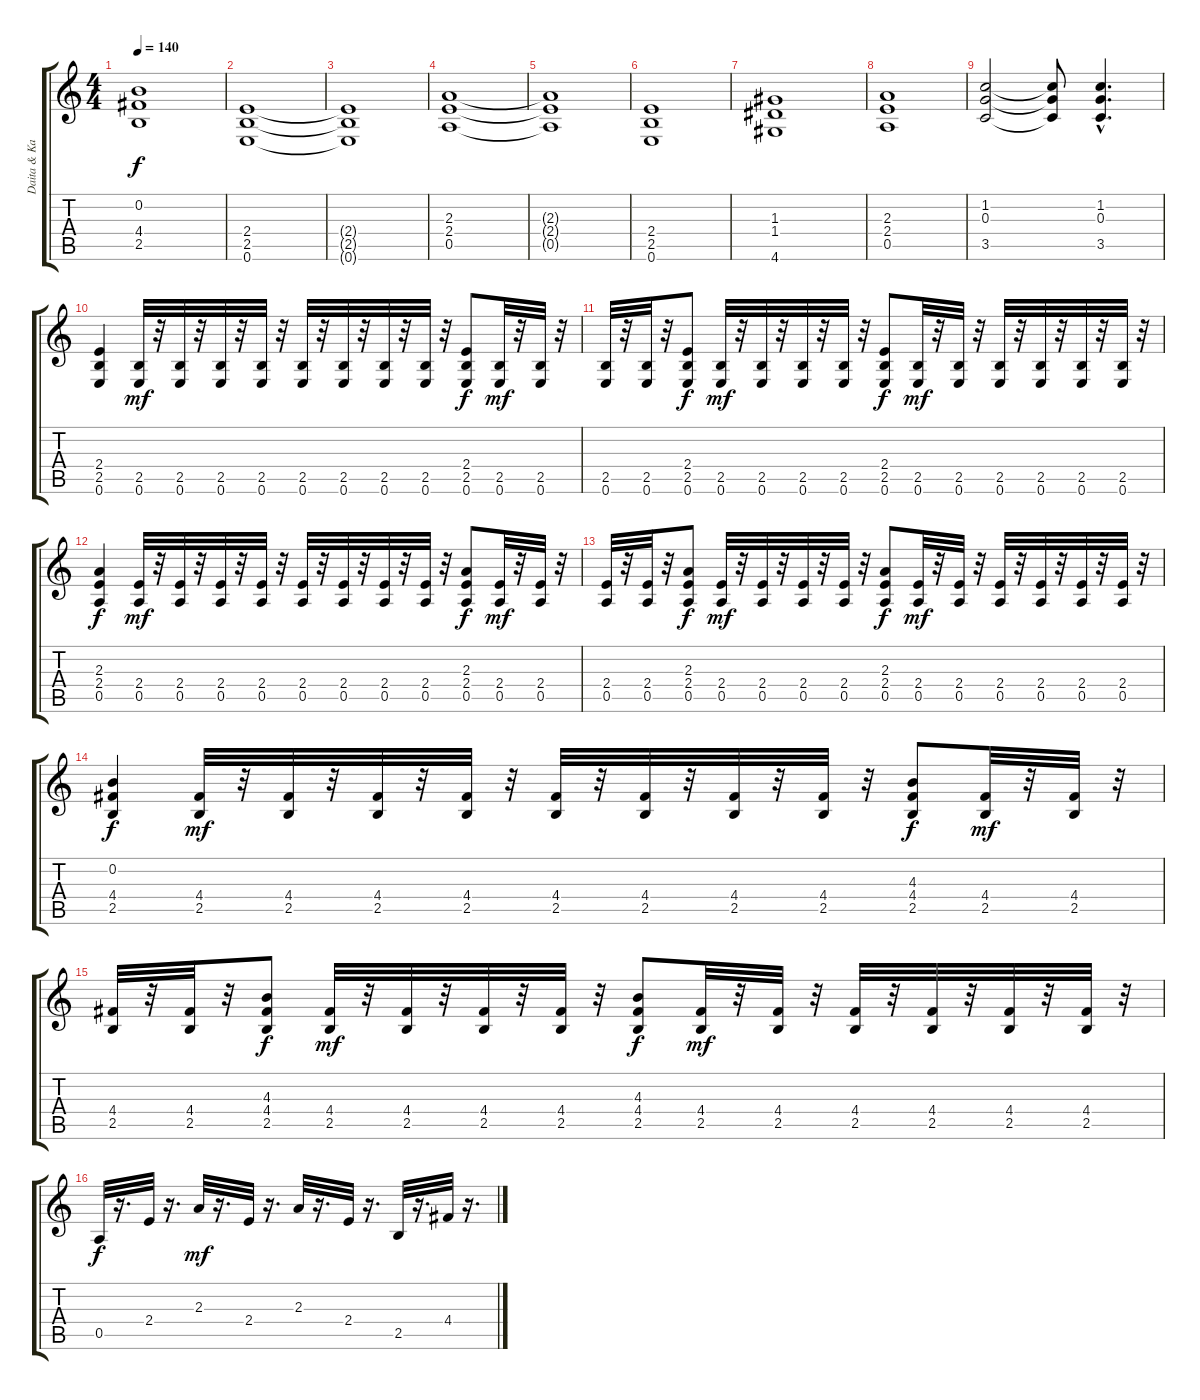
\track ("Daita & Kazuma" "Daita & Ka") {instrument distortionguitar}
\staff {score tabs}
\tuning (E4 B3 G3 D3 A2 E2) {hide}
\ts (4 4)
\tempo 140
\clef g2
\ks c
(0.2 4.4 2.5).1{dy f} |
(2.4 2.5 0.6).1 |
(2.4{t} 2.5{t} 0.6{t}).1 |
(2.3 2.4 0.5).1 |
(2.3{t} 2.4{t} 0.5{t}).1 |
(2.4 2.5 0.6).1 |
(1.3 1.4 4.6).1 |
(2.3 2.4 0.5).1 |
(1.2 0.3 3.5).2 (1.2{t} 0.3{t} 3.5{t}).8 (1.2{hac} 0.3{hac} 3.5{hac}).4{d} |
(2.4 2.5 0.6).4 (2.5 0.6).32{dy mf} r.32 (2.5 0.6).32 r.32 (2.5 0.6).32 r.32 (2.5 0.6).32 r.32 (2.5 0.6).32 r.32 (2.5 0.6).32 r.32 (2.5 0.6).32 r.32 (2.5 0.6).32 r.32 (2.4 2.5 0.6).8{dy f} (2.5 0.6).32{dy mf} r.32 (2.5 0.6).32 r.32 |
(2.5 0.6).32 r.32 (2.5 0.6).32 r.32 (2.4 2.5 0.6).8{dy f} (2.5 0.6).32{dy mf} r.32 (2.5 0.6).32 r.32 (2.5 0.6).32 r.32 (2.5 0.6).32 r.32 (2.4 2.5 0.6).8{dy f} (2.5 0.6).32{dy mf} r.32 (2.5 0.6).32 r.32 (2.5 0.6).32 r.32 (2.5 0.6).32 r.32 (2.5 0.6).32 r.32 (2.5 0.6).32 r.32 |
(2.3 2.4 0.5).4{dy f} (2.4 0.5).32{dy mf} r.32 (2.4 0.5).32 r.32 (2.4 0.5).32 r.32 (2.4 0.5).32 r.32 (2.4 0.5).32 r.32 (2.4 0.5).32 r.32 (2.4 0.5).32 r.32 (2.4 0.5).32 r.32 (2.3 2.4 0.5).8{dy f} (2.4 0.5).32{dy mf} r.32 (2.4 0.5).32 r.32 |
(2.4 0.5).32 r.32 (2.4 0.5).32 r.32 (2.3 2.4 0.5).8{dy f} (2.4 0.5).32{dy mf} r.32 (2.4 0.5).32 r.32 (2.4 0.5).32 r.32 (2.4 0.5).32 r.32 (2.3 2.4 0.5).8{dy f} (2.4 0.5).32{dy mf} r.32 (2.4 0.5).32 r.32 (2.4 0.5).32 r.32 (2.4 0.5).32 r.32 (2.4 0.5).32 r.32 (2.4 0.5).32 r.32 |
(0.2 4.4 2.5).4{dy f} (4.4 2.5).32{dy mf} r.32 (4.4 2.5).32 r.32 (4.4 2.5).32 r.32 (4.4 2.5).32 r.32 (4.4 2.5).32 r.32 (4.4 2.5).32 r.32 (4.4 2.5).32 r.32 (4.4 2.5).32 r.32 (4.3 4.4 2.5).8{dy f} (4.4 2.5).32{dy mf} r.32 (4.4 2.5).32 r.32 |
(4.4 2.5).32 r.32 (4.4 2.5).32 r.32 (4.3 4.4 2.5).8{dy f} (4.4 2.5).32{dy mf} r.32 (4.4 2.5).32 r.32 (4.4 2.5).32 r.32 (4.4 2.5).32 r.32 (4.3 4.4 2.5).8{dy f} (4.4 2.5).32{dy mf} r.32 (4.4 2.5).32 r.32 (4.4 2.5).32 r.32 (4.4 2.5).32 r.32 (4.4 2.5).32 r.32 (4.4 2.5).32 r.32 |
0.5.32{dy f} r.16{d} 2.4.32 r.16{d} 2.3.32{dy mf} r.16{d} 2.4.32 r.16{d} 2.3.32 r.16{d} 2.4.32 r.16{d} 2.5.32 r.16{d} 4.4.32 r.16{d}
